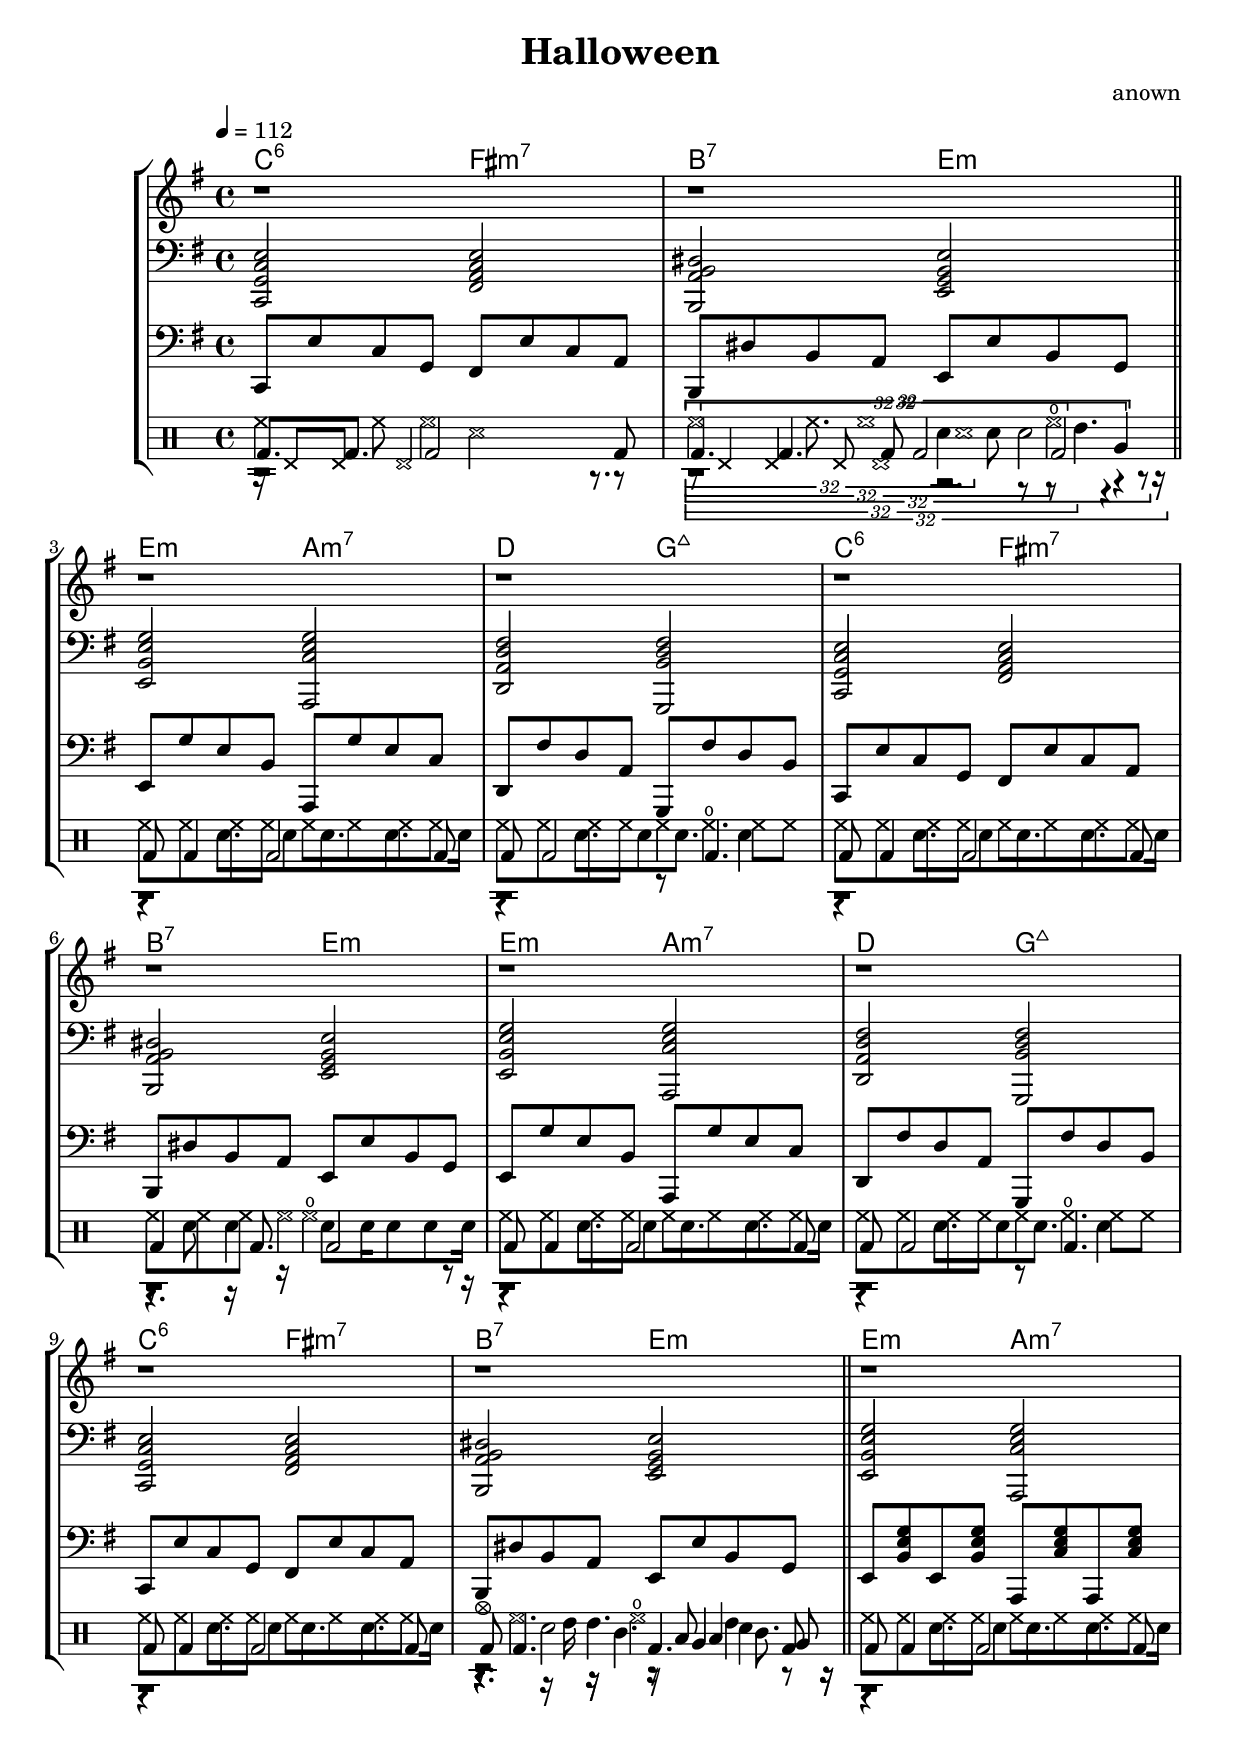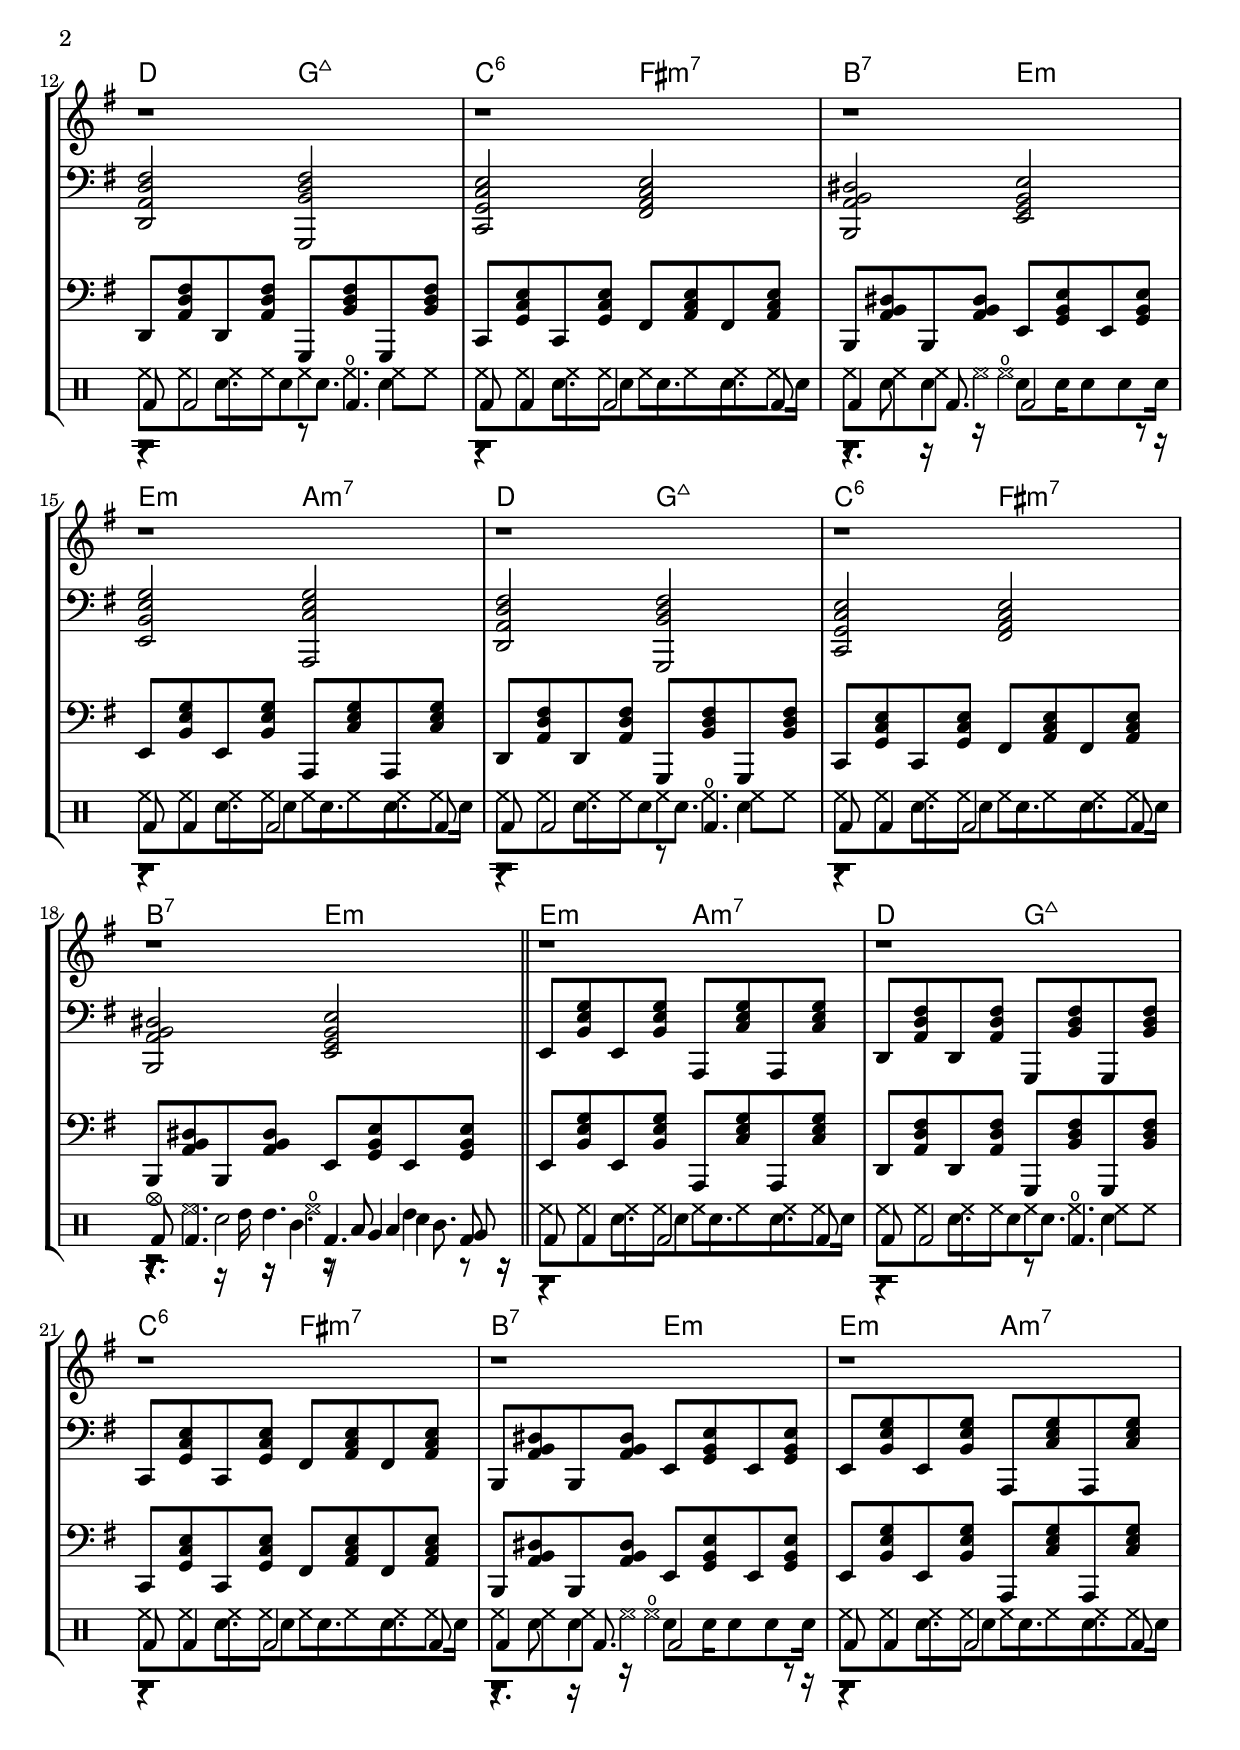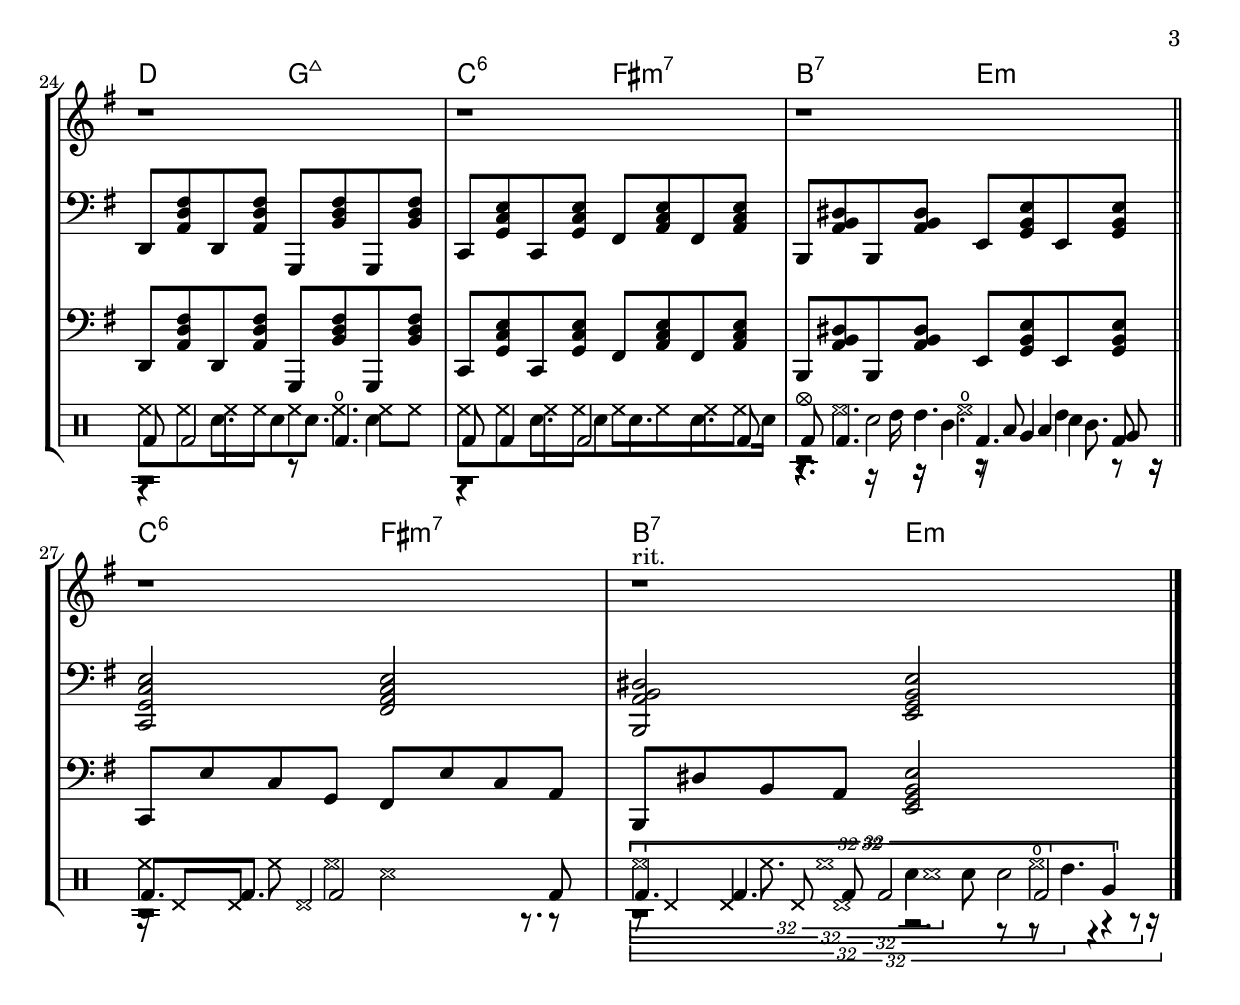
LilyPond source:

\version "2.12.1"

\header {
	title = \markup {Halloween}
	composer = \markup \center-column {anown}
}

harmony = \chordmode {
	c2:6 fis:m7 b:7 e:m 

	e:m a:min7 d g:maj7 c:6 fis:m7 b:7 e:m e:m a:min7 d g:maj7 c:6 fis:m7 b:7 e:m 

	e:m a:min7 d g:maj7 c:6 fis:m7 b:7 e:m e:m a:min7 d g:maj7 c:6 fis:m7 b:7 e:m 

	e:m a:min7 d g:maj7 c:6 fis:m7 b:7 e:m e:m a:min7 d g:maj7 c:6 fis:m7 b:7 e:m 

	c:6 fis:m7 b:7 e:m 
}

melody = {
	\key g \major
	\tempo 4 = 112
	r1 | r1   
	r1 | r1 | r1 | r1 | r1 | r1 | r1 | r1   
	r1 | r1 | r1 | r1 | r1 | r1 | r1 | r1   
	r1 | r1 | r1 | r1 | r1 | r1 | r1 | r1   
	r1 | r1^"rit." \bar "|."
}

words = \lyricmode {
	
	
	
	
	
}

tempochange = {
	\tempo 4 = 112
	r1 | r1 \bar "||"
	\tempo 4 = 112
	r1 | r1 | r1 | r1 | r1 | r1 | r1 | r1 \bar "||"
	\tempo 4 = 112
	r1 | r1 | r1 | r1 | r1 | r1 | r1 | r1 \bar "||"
	\tempo 4 = 112
	r1 | r1 | r1 | r1 | r1 | r1 | r1 | r1 \bar "||"
	\tempo 4 = 112
	r1 | \tempo 4 = 84 r2 \tempo 4 = 74 r2 \bar "|."
}

mainacc = {
	\clef bass
	\set Staff.midiInstrument = #"String Ensemble 1"
	\key g \major
	\tempo 4 = 112
	<c, g, c e>2
	<fis, a, c e>2
	<b,, a, b, dis>2
	<e, g, b, e>2
	\bar "||"

	\set Staff.midiInstrument = #"Tremolo Strings"
	<e, b, e g>2
	<a,, c e g>2
	<d, a, d fis>2
	<g,, b, d fis>2
	<c, g, c e>2
	<fis, a, c e>2
	<b,, a, b, dis>2
	<e, g, b, e>2
	<e, b, e g>2
	<a,, c e g>2
	<d, a, d fis>2
	<g,, b, d fis>2
	<c, g, c e>2
	<fis, a, c e>2
	<b,, a, b, dis>2
	<e, g, b, e>2
	\bar "||"

	\set Staff.midiInstrument = #"Choir Aahs"
	<e, b, e g>2
	<a,, c e g>2
	<d, a, d fis>2
	<g,, b, d fis>2
	<c, g, c e>2
	<fis, a, c e>2
	<b,, a, b, dis>2
	<e, g, b, e>2
	<e, b, e g>2
	<a,, c e g>2
	<d, a, d fis>2
	<g,, b, d fis>2
	<c, g, c e>2
	<fis, a, c e>2
	<b,, a, b, dis>2
	<e, g, b, e>2
	\bar "||"

	\set Staff.midiInstrument = #"Viola"
	e,8 <b, e g> e, <b, e g>
	a,,8 <c e g> a,, <c e g>
	d,8 <a, d fis> d, <a, d fis>
	g,,8 <b, d fis> g,, <b, d fis>
	c,8 <g, c e> c, <g, c e>
	fis,8 <a, c e> fis, <a, c e>
	b,,8 <a, b, dis> b,, <a, b, dis>
	e,8 <g, b, e> e, <g, b, e>
	e,8 <b, e g> e, <b, e g>
	a,,8 <c e g> a,, <c e g>
	d,8 <a, d fis> d, <a, d fis>
	g,,8 <b, d fis> g,, <b, d fis>
	c,8 <g, c e> c, <g, c e>
	fis,8 <a, c e> fis, <a, c e>
	b,,8 <a, b, dis> b,, <a, b, dis>
	e,8 <g, b, e> e, <g, b, e>
	\bar "||"

	\set Staff.midiInstrument = #"String Ensemble 1"
	<c, g, c e>2
	<fis, a, c e>2
	<b,, a, b, dis>2
	<e, g, b, e>2
	\bar "|."
}

subacc = {
	\clef bass
	\set Staff.midiInstrument = #"Pizzicato Strings"
	\key g \major
	\tempo 4 = 112
	c,8 e c g,
	fis,8 e c a,
	b,,8 dis b, a,
	e,8 e b, g,
	\bar "||"

	\set Staff.midiInstrument = #"Pizzicato Strings"
	e,8 g e b,
	a,,8 g e c
	d,8 fis d a,
	g,,8 fis d b,
	c,8 e c g,
	fis,8 e c a,
	b,,8 dis b, a,
	e,8 e b, g,
	e,8 g e b,
	a,,8 g e c
	d,8 fis d a,
	g,,8 fis d b,
	c,8 e c g,
	fis,8 e c a,
	b,,8 dis b, a,
	e,8 e b, g,
	\bar "||"

	\set Staff.midiInstrument = #"Trumpet"
	e,8 <b, e g> e, <b, e g>
	a,,8 <c e g> a,, <c e g>
	d,8 <a, d fis> d, <a, d fis>
	g,,8 <b, d fis> g,, <b, d fis>
	c,8 <g, c e> c, <g, c e>
	fis,8 <a, c e> fis, <a, c e>
	b,,8 <a, b, dis> b,, <a, b, dis>
	e,8 <g, b, e> e, <g, b, e>
	e,8 <b, e g> e, <b, e g>
	a,,8 <c e g> a,, <c e g>
	d,8 <a, d fis> d, <a, d fis>
	g,,8 <b, d fis> g,, <b, d fis>
	c,8 <g, c e> c, <g, c e>
	fis,8 <a, c e> fis, <a, c e>
	b,,8 <a, b, dis> b,, <a, b, dis>
	e,8 <g, b, e> e, <g, b, e>
	\bar "||"

	\set Staff.midiInstrument = #"Trumpet"
	e,8 <b, e g> e, <b, e g>
	a,,8 <c e g> a,, <c e g>
	d,8 <a, d fis> d, <a, d fis>
	g,,8 <b, d fis> g,, <b, d fis>
	c,8 <g, c e> c, <g, c e>
	fis,8 <a, c e> fis, <a, c e>
	b,,8 <a, b, dis> b,, <a, b, dis>
	e,8 <g, b, e> e, <g, b, e>
	e,8 <b, e g> e, <b, e g>
	a,,8 <c e g> a,, <c e g>
	d,8 <a, d fis> d, <a, d fis>
	g,,8 <b, d fis> g,, <b, d fis>
	c,8 <g, c e> c, <g, c e>
	fis,8 <a, c e> fis, <a, c e>
	b,,8 <a, b, dis> b,, <a, b, dis>
	e,8 <g, b, e> e, <g, b, e>
	\bar "||"

	\set Staff.midiInstrument = #"Pizzicato Strings"
	c,8 e c g,
	fis,8 e c a,
	b,,8 dis b, a,
	<e, g, b, e>2
	\bar "|."
}

percA = {
	\drummode {
	hh4 hh8 hh2 r8  |\times 16/32{ hh2 hh8. hh1 r4 r16 } \bar "||"
	hh8 hh8 hh8 hh8 hh8 hh8 hh8 hh8  |hh8 hh8 hh8 hh8 hh4 hh8 hh8  |hh8 hh8 hh8 hh8 hh8 hh8 hh8 hh8  |hh8 hh8 hh8 hh2 r8  |hh8 hh8 hh8 hh8 hh8 hh8 hh8 hh8  |hh8 hh8 hh8 hh8 hh4 hh8 hh8  |hh8 hh8 hh8 hh8 hh8 hh8 hh8 hh8  |r8 hh2. r8  \bar "||"
	hh8 hh8 hh8 hh8 hh8 hh8 hh8 hh8  |hh8 hh8 hh8 hh8 hh4 hh8 hh8  |hh8 hh8 hh8 hh8 hh8 hh8 hh8 hh8  |hh8 hh8 hh8 hh2 r8  |hh8 hh8 hh8 hh8 hh8 hh8 hh8 hh8  |hh8 hh8 hh8 hh8 hh4 hh8 hh8  |hh8 hh8 hh8 hh8 hh8 hh8 hh8 hh8  |r8 hh2. r8  \bar "||"
	hh8 hh8 hh8 hh8 hh8 hh8 hh8 hh8  |hh8 hh8 hh8 hh8 hh4 hh8 hh8  |hh8 hh8 hh8 hh8 hh8 hh8 hh8 hh8  |hh8 hh8 hh8 hh2 r8  |hh8 hh8 hh8 hh8 hh8 hh8 hh8 hh8  |hh8 hh8 hh8 hh8 hh4 hh8 hh8  |hh8 hh8 hh8 hh8 hh8 hh8 hh8 hh8  |r8 hh2. r8  \bar "||"
	hh4 hh8 hh2 r8  |\times 16/32{ hh2 hh8. hh1 r4 r16 } \bar "|."
	}
}

percB = {
	\drummode {
	r16 hhp8 hhp8 hhp2 r8.  |\times 16/32{ r8 hhp4 hhp4 hhp8 hhp1 r4 } \bar "||"
	r4 sn8. sn8 sn8. sn8. sn16  |r4 sn8. sn8 sn8. sn4  |r4 sn8. sn8 sn8. sn8. sn16  |r8 sn8 sn4 sn8 sn16 sn8 sn8 sn16  |r4 sn8. sn8 sn8. sn8. sn16  |r4 sn8. sn8 sn8. sn4  |r4 sn8. sn8 sn8. sn8. sn16  |r4 sn2 sn4  \bar "||"
	r4 sn8. sn8 sn8. sn8. sn16  |r4 sn8. sn8 sn8. sn4  |r4 sn8. sn8 sn8. sn8. sn16  |r8 sn8 sn4 sn8 sn16 sn8 sn8 sn16  |r4 sn8. sn8 sn8. sn8. sn16  |r4 sn8. sn8 sn8. sn4  |r4 sn8. sn8 sn8. sn8. sn16  |r4 sn2 sn4  \bar "||"
	r4 sn8. sn8 sn8. sn8. sn16  |r4 sn8. sn8 sn8. sn4  |r4 sn8. sn8 sn8. sn8. sn16  |r8 sn8 sn4 sn8 sn16 sn8 sn8 sn16  |r4 sn8. sn8 sn8. sn8. sn16  |r4 sn8. sn8 sn8. sn4  |r4 sn8. sn8 sn8. sn8. sn16  |r4 sn2 sn4  \bar "||"
	r16 hhp8 hhp8 hhp2 r8.  |\times 16/32{ r8 hhp4 hhp4 hhp8 hhp1 r4 } \bar "|."
	}
}

percC = {
	\drummode {
	r1  |\times 16/32{ r1 r2 hho2 } \bar "||"
	bd8 bd4 bd2 bd8  |bd8 bd2 bd4.  |bd8 bd4 bd2 bd8  |bd4 r16 bd8. bd2  |bd8 bd4 bd2 bd8  |bd8 bd2 bd4.  |bd8 bd4 bd2 bd8  |bd8 bd4. bd4. bd8  \bar "||"
	bd8 bd4 bd2 bd8  |bd8 bd2 bd4.  |bd8 bd4 bd2 bd8  |bd4 r16 bd8. bd2  |bd8 bd4 bd2 bd8  |bd8 bd2 bd4.  |bd8 bd4 bd2 bd8  |bd8 bd4. bd4. bd8  \bar "||"
	bd8 bd4 bd2 bd8  |bd8 bd2 bd4.  |bd8 bd4 bd2 bd8  |bd4 r16 bd8. bd2  |bd8 bd4 bd2 bd8  |bd8 bd2 bd4.  |bd8 bd4 bd2 bd8  |bd8 bd4. bd4. bd8  \bar "||"
	r1  |\times 16/32{ r1 r2 hho2 } \bar "|."
	}
}

percD = {
	\drummode {
	bd8. bd8. bd2 bd8  |\times 16/32{ bd4. bd4. bd8 bd2 r8 bd2 } \bar "||"
	r1  |r2 r8 hho4.  |r1  |r4. r16 hho2 r16  |r1  |r2 r8 hho4.  |r1  |r4. r16 hho2 r16  \bar "||"
	r1  |r2 r8 hho4.  |r1  |r4. r16 hho2 r16  |r1  |r2 r8 hho4.  |r1  |r4. r16 hho2 r16  \bar "||"
	r1  |r2 r8 hho4.  |r1  |r4. r16 hho2 r16  |r1  |r2 r8 hho4.  |r1  |r4. r16 hho2 r16  \bar "||"
	bd8. bd8. bd2 bd8  |\times 16/32{ bd4. bd4. bd8 bd2 r8 bd2 } \bar "|."
	}
}

percE = {
	\drummode {
	r2 ss2  |\times 16/32{ r1 ss1 } \bar "||"
	r1 |r1 |r1 |r1 |r1 |r1 |r1 |cymc1  \bar "||"
	r1 |r1 |r1 |r1 |r1 |r1 |r1 |cymc1  \bar "||"
	r1 |r1 |r1 |r1 |r1 |r1 |r1 |cymc1  \bar "||"
	r2 ss2  |\times 16/32{ r1 ss1 } \bar "|."
	}
}

percF = {
	\drummode {
	r1 |\times 16/32{ r1 sn4 sn8 sn2 r8 } \bar "||"
	r1 |r1 |r1 |r1 |r1 |r1 |r1 |r4 r16 tommh16 tommh4. tommh4  \bar "||"
	r1 |r1 |r1 |r1 |r1 |r1 |r1 |r4 r16 tommh16 tommh4. tommh4  \bar "||"
	r1 |r1 |r1 |r1 |r1 |r1 |r1 |r4 r16 tommh16 tommh4. tommh4  \bar "||"
	r1 |\times 16/32{ r1 sn4 sn8 sn2 r8 } \bar "|."
	}
}

percG = {
	\drummode {
	r1 |r1 \bar "||"
	r1 |r1 |r1 |r1 |r1 |r1 |r1 |r4. r16 tomml4. tomml8.  \bar "||"
	r1 |r1 |r1 |r1 |r1 |r1 |r1 |r4. r16 tomml4. tomml8.  \bar "||"
	r1 |r1 |r1 |r1 |r1 |r1 |r1 |r4. r16 tomml4. tomml8.  \bar "||"
	r1 |r1 \bar "|."
	}
}

percH = {
	\drummode {
	r1 |\times 16/32{ r1 r2 r8 tommh4. } \bar "||"
	r1 |r1 |r1 |r1 |r1 |r1 |r1 |r2 r16 toml8 toml4 r16  \bar "||"
	r1 |r1 |r1 |r1 |r1 |r1 |r1 |r2 r16 toml8 toml4 r16  \bar "||"
	r1 |r1 |r1 |r1 |r1 |r1 |r1 |r2 r16 toml8 toml4 r16  \bar "||"
	r1 |\times 16/32{ r1 r2 r8 tommh4. } \bar "|."
	}
}

percI = {
	\drummode {
	r1 |\times 16/32{ r1 r2. tomfh4 } \bar "||"
	r1 |r1 |r1 |r1 |r1 |r1 |r1 |r2 r8 tomfh4 tomfh8  \bar "||"
	r1 |r1 |r1 |r1 |r1 |r1 |r1 |r2 r8 tomfh4 tomfh8  \bar "||"
	r1 |r1 |r1 |r1 |r1 |r1 |r1 |r2 r8 tomfh4 tomfh8  \bar "||"
	r1 |\times 16/32{ r1 r2. tomfh4 } \bar "|."
	}
}

\score {
	<<
		\new StaffGroup <<
			\new ChordNames {\harmony}
			\new Voice = "melody" {\melody}
			\new Lyrics \lyricsto "melody" \words
			\new Staff = "mainacc" {\mainacc}
			\new Staff = "subacc" {\subacc}
			\new DrumStaff <<
				\new DrumVoice {\percA}
				\new DrumVoice {\percB}
				\new DrumVoice {\percC}
				\new DrumVoice {\percD}
				\new DrumVoice {\percE}
				\new DrumVoice {\percF}
				\new DrumVoice {\percG}
				\new DrumVoice {\percH}
				\new DrumVoice {\percI}
			>>
		>>
	>>
	\layout { }
}
